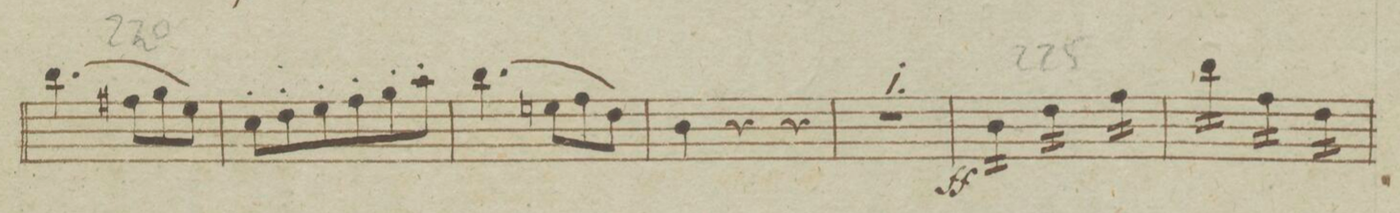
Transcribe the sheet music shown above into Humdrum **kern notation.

**kern	**dynam
*I"Violino Primo.	*
*clefG2	*
*k[b-e-]	*
*met(c)	*
*M3/4	*
(4.bb-\	.
8ff#X\L	.
8gg\	.
8ee-\J)	.
=222	=222
8cc'\L	.
8dd'\	.
8ee-'\	.
8ff'\	.
8gg'\	.
8aa'\J	.
=223	=223
(4.bb-\	.
8een\L	.
8ff\	.
8dd\J	.
=224	=224
4b-\)	.
4r	.
4r	.
=225	=225
2.r	.
=226	=226
*tremolo	*
16b-\LL	ff
16b-\	.
16b-\	.
16b-\JJ	.
16dd\LL	.
16dd\	.
16dd\	.
16dd\JJ	.
16ff\LL	.
16ff\	.
16ff\	.
16ff\JJ	.
=227	=227
16bb-\LL	.
16bb-\	.
16bb-\	.
16bb-\JJ	.
16ff\LL	.
16ff\	.
16ff\	.
16ff\JJ	.
16dd\LL	.
16dd\	.
16dd\	.
16dd\JJ	.
=228	=228
*-	*-
